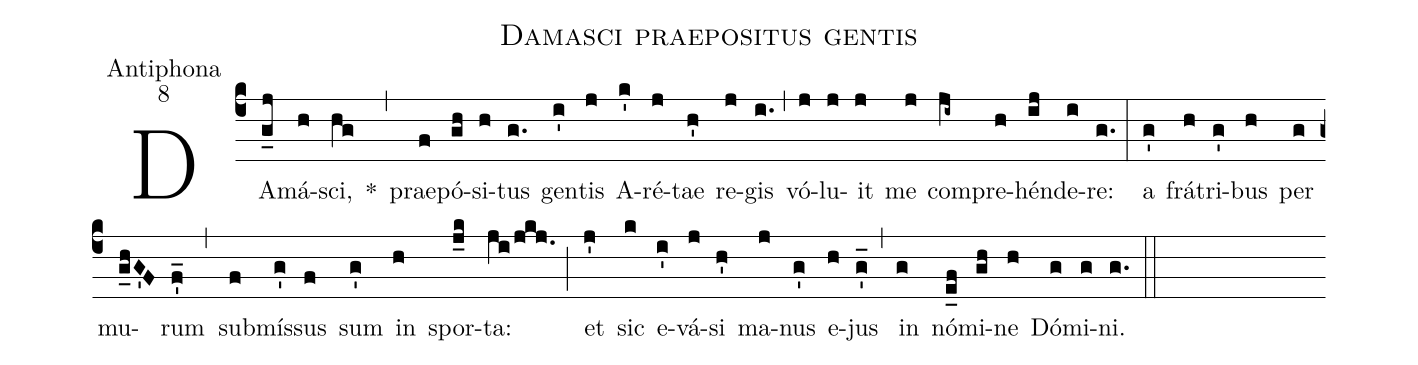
name:Damasci praepositus gentis;
office-part:Antiphona;
mode:8;
%%
(c4) DA(g_j)má(h)sci,(hg) *(,) prae(f)pó(gh)si(h)tus(g.) gen(i')tis(j) A(k')ré(j)tae(h') re(j)gis(i.) (,) vó(j)lu(j)it(j) me(j) com(ji~)pre(h)hén(ij)de(i)re:(g.) (:) a(g') frá(h)tri(g')bus(h) per(g) mu(g_hG'F)rum(f'_) (,) sub(f)mís(g')sus(f) sum(g') in(h) spor(j_k)ta:(ji/jkj.) (;) et(j') sic(k) e(i')vá(j)si(h') ma(j)nus(g') e(h)jus(g'_) (,) in(g) nó(e_f)mi(gh)ne(h) Dó(g)mi(g)ni.(g.) (::)
